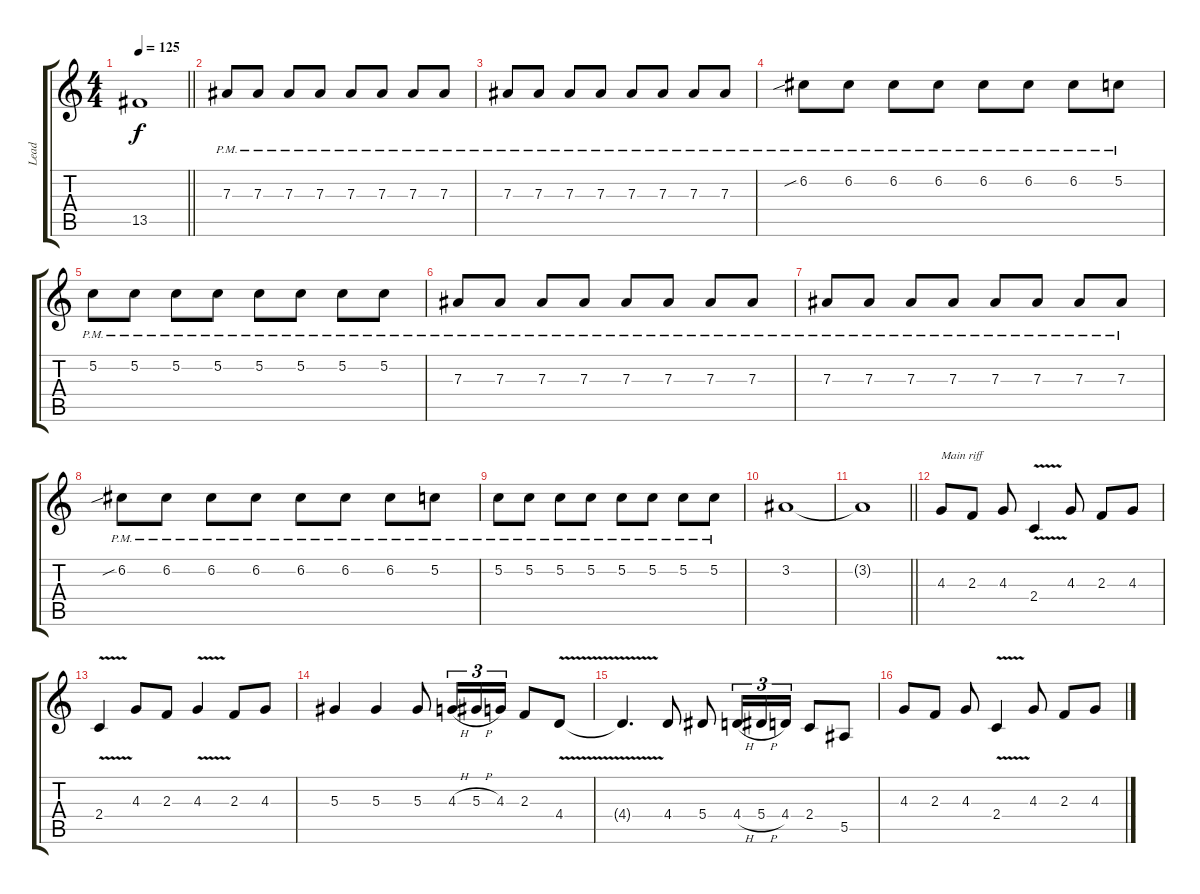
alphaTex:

\track ("Lead" "Lead") {instrument distortionguitar}
\staff {score tabs}
\tuning (C4 G3 Eb3 Bb2 F2 C2) {hide}
\ts (4 4)
\tempo 125
\clef g2
\barLineRight lightlight
\ks c
13.5{t}.1{dy f} |
7.3{pm}.8{volume 12 instrument distortionguitar} 7.3{pm}.8 7.3{pm}.8 7.3{pm}.8 7.3{pm}.8 7.3{pm}.8 7.3{pm}.8 7.3{pm}.8 |
7.3{pm}.8 7.3{pm}.8 7.3{pm}.8 7.3{pm}.8 7.3{pm}.8 7.3{pm}.8 7.3{pm}.8 7.3{pm}.8 |
6.2{sib pm}.8 6.2{pm}.8 6.2{pm}.8 6.2{pm}.8 6.2{pm}.8 6.2{pm}.8 6.2{pm}.8 5.2{pm}.8 |
5.2{pm}.8 5.2{pm}.8 5.2{pm}.8 5.2{pm}.8 5.2{pm}.8 5.2{pm}.8 5.2{pm}.8 5.2{pm}.8 |
7.3{pm}.8 7.3{pm}.8 7.3{pm}.8 7.3{pm}.8 7.3{pm}.8 7.3{pm}.8 7.3{pm}.8 7.3{pm}.8 |
7.3{pm}.8 7.3{pm}.8 7.3{pm}.8 7.3{pm}.8 7.3{pm}.8 7.3{pm}.8 7.3{pm}.8 7.3{pm}.8 |
6.2{sib pm}.8 6.2{pm}.8 6.2{pm}.8 6.2{pm}.8 6.2{pm}.8 6.2{pm}.8 6.2{pm}.8 5.2{pm}.8 |
5.2{pm}.8 5.2{pm}.8 5.2{pm}.8 5.2{pm}.8 5.2{pm}.8 5.2{pm}.8 5.2{pm}.8 5.2{pm}.8 |
3.2.1 |
\barLineRight lightlight
3.2{t}.1 |
4.3.8{txt "Main riff" volume 14} 2.3.8 4.3.8 2.4{v}.4 4.3.8 2.3.8 4.3.8 |
2.4{v}.4 4.3.8 2.3.8 4.3{v}.4 2.3.8 4.3.8 |
5.3.4 5.3.4 5.3.8 4.3{h}.16{tu (3 2)} 5.3{h}.16{tu (3 2)} 4.3.16{tu (3 2)} 2.3.8 4.4{v}.8 |
4.4{v t}.4{d} 4.4.8 5.4.8 4.4{h}.16{tu (3 2)} 5.4{h}.16{tu (3 2)} 4.4.16{tu (3 2)} 2.4.8 5.5.8 |
4.3.8 2.3.8 4.3.8 2.4{v}.4 4.3.8 2.3.8 4.3.8
